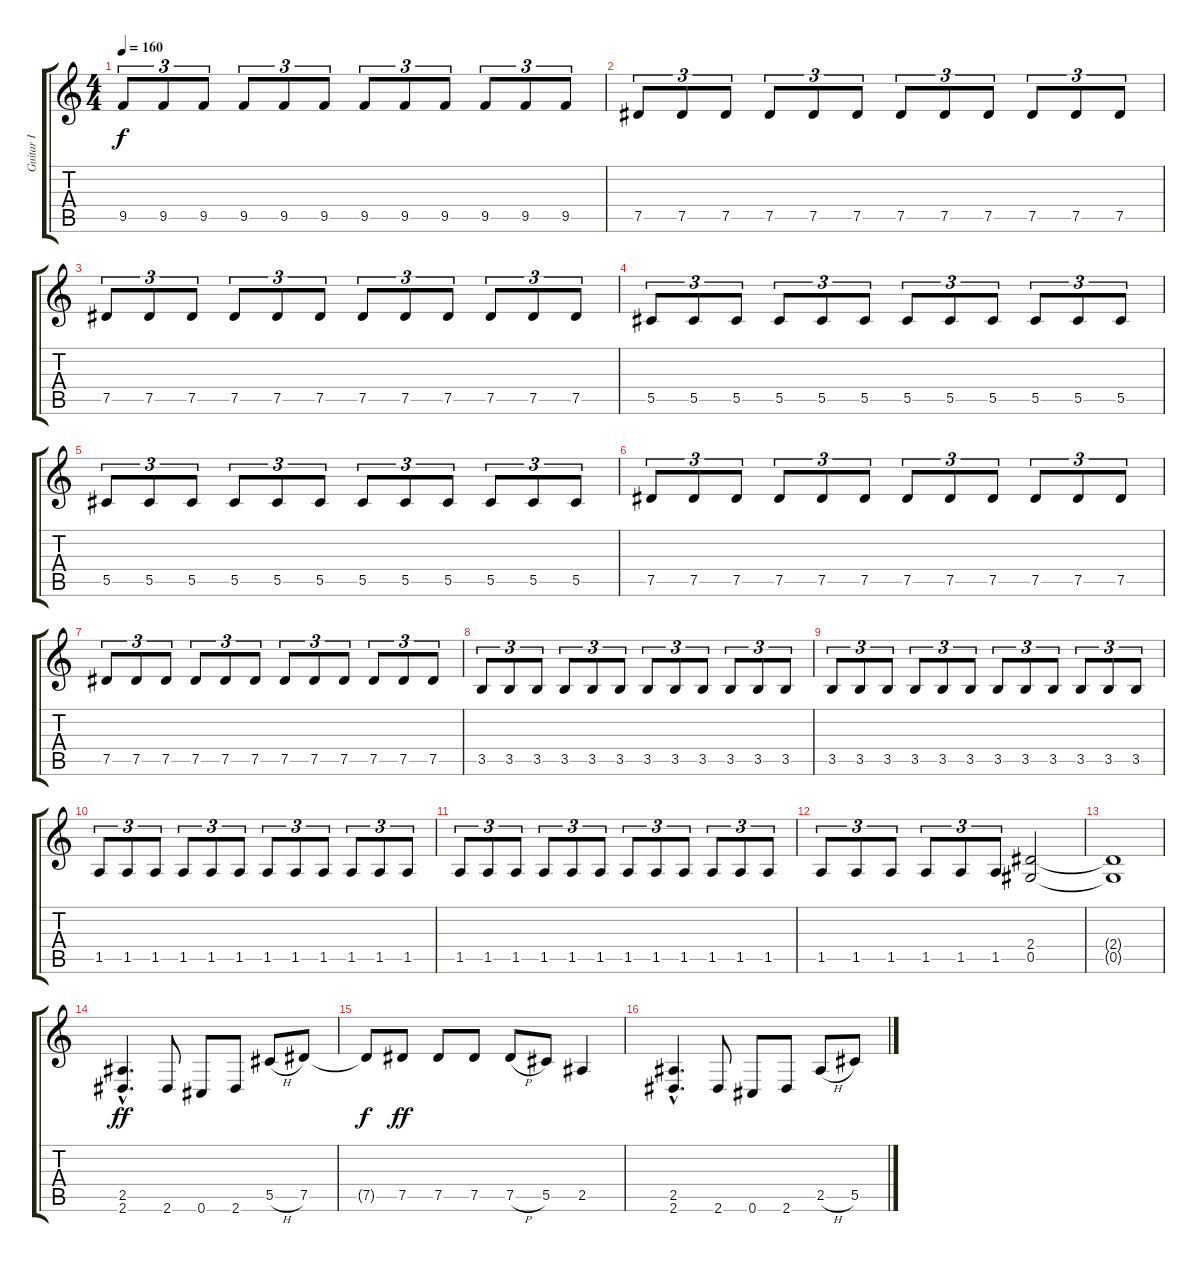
\track ("Guitar I" "Guitar I") {instrument distortionguitar}
\staff {score tabs}
\tuning (Eb4 Bb3 Gb3 Db3 Ab2 Db2) {hide}
\ts (4 4)
\tempo 160
\clef g2
\ks c
9.5.8{tu (3 2) dy f} 9.5.8{tu (3 2)} 9.5.8{tu (3 2)} 9.5.8{tu (3 2)} 9.5.8{tu (3 2)} 9.5.8{tu (3 2)} 9.5.8{tu (3 2)} 9.5.8{tu (3 2)} 9.5.8{tu (3 2)} 9.5.8{tu (3 2)} 9.5.8{tu (3 2)} 9.5.8{tu (3 2)} |
7.5.8{tu (3 2)} 7.5.8{tu (3 2)} 7.5.8{tu (3 2)} 7.5.8{tu (3 2)} 7.5.8{tu (3 2)} 7.5.8{tu (3 2)} 7.5.8{tu (3 2)} 7.5.8{tu (3 2)} 7.5.8{tu (3 2)} 7.5.8{tu (3 2)} 7.5.8{tu (3 2)} 7.5.8{tu (3 2)} |
7.5.8{tu (3 2)} 7.5.8{tu (3 2)} 7.5.8{tu (3 2)} 7.5.8{tu (3 2)} 7.5.8{tu (3 2)} 7.5.8{tu (3 2)} 7.5.8{tu (3 2)} 7.5.8{tu (3 2)} 7.5.8{tu (3 2)} 7.5.8{tu (3 2)} 7.5.8{tu (3 2)} 7.5.8{tu (3 2)} |
5.5.8{tu (3 2)} 5.5.8{tu (3 2)} 5.5.8{tu (3 2)} 5.5.8{tu (3 2)} 5.5.8{tu (3 2)} 5.5.8{tu (3 2)} 5.5.8{tu (3 2)} 5.5.8{tu (3 2)} 5.5.8{tu (3 2)} 5.5.8{tu (3 2)} 5.5.8{tu (3 2)} 5.5.8{tu (3 2)} |
5.5.8{tu (3 2)} 5.5.8{tu (3 2)} 5.5.8{tu (3 2)} 5.5.8{tu (3 2)} 5.5.8{tu (3 2)} 5.5.8{tu (3 2)} 5.5.8{tu (3 2)} 5.5.8{tu (3 2)} 5.5.8{tu (3 2)} 5.5.8{tu (3 2)} 5.5.8{tu (3 2)} 5.5.8{tu (3 2)} |
7.5.8{tu (3 2)} 7.5.8{tu (3 2)} 7.5.8{tu (3 2)} 7.5.8{tu (3 2)} 7.5.8{tu (3 2)} 7.5.8{tu (3 2)} 7.5.8{tu (3 2)} 7.5.8{tu (3 2)} 7.5.8{tu (3 2)} 7.5.8{tu (3 2)} 7.5.8{tu (3 2)} 7.5.8{tu (3 2)} |
7.5.8{tu (3 2)} 7.5.8{tu (3 2)} 7.5.8{tu (3 2)} 7.5.8{tu (3 2)} 7.5.8{tu (3 2)} 7.5.8{tu (3 2)} 7.5.8{tu (3 2)} 7.5.8{tu (3 2)} 7.5.8{tu (3 2)} 7.5.8{tu (3 2)} 7.5.8{tu (3 2)} 7.5.8{tu (3 2)} |
3.5.8{tu (3 2)} 3.5.8{tu (3 2)} 3.5.8{tu (3 2)} 3.5.8{tu (3 2)} 3.5.8{tu (3 2)} 3.5.8{tu (3 2)} 3.5.8{tu (3 2)} 3.5.8{tu (3 2)} 3.5.8{tu (3 2)} 3.5.8{tu (3 2)} 3.5.8{tu (3 2)} 3.5.8{tu (3 2)} |
3.5.8{tu (3 2)} 3.5.8{tu (3 2)} 3.5.8{tu (3 2)} 3.5.8{tu (3 2)} 3.5.8{tu (3 2)} 3.5.8{tu (3 2)} 3.5.8{tu (3 2)} 3.5.8{tu (3 2)} 3.5.8{tu (3 2)} 3.5.8{tu (3 2)} 3.5.8{tu (3 2)} 3.5.8{tu (3 2)} |
1.5.8{tu (3 2)} 1.5.8{tu (3 2)} 1.5.8{tu (3 2)} 1.5.8{tu (3 2)} 1.5.8{tu (3 2)} 1.5.8{tu (3 2)} 1.5.8{tu (3 2)} 1.5.8{tu (3 2)} 1.5.8{tu (3 2)} 1.5.8{tu (3 2)} 1.5.8{tu (3 2)} 1.5.8{tu (3 2)} |
1.5.8{tu (3 2)} 1.5.8{tu (3 2)} 1.5.8{tu (3 2)} 1.5.8{tu (3 2)} 1.5.8{tu (3 2)} 1.5.8{tu (3 2)} 1.5.8{tu (3 2)} 1.5.8{tu (3 2)} 1.5.8{tu (3 2)} 1.5.8{tu (3 2)} 1.5.8{tu (3 2)} 1.5.8{tu (3 2)} |
1.5.8{tu (3 2)} 1.5.8{tu (3 2)} 1.5.8{tu (3 2)} 1.5.8{tu (3 2)} 1.5.8{tu (3 2)} 1.5.8{tu (3 2)} (2.4 0.5).2 |
(2.4{t} 0.5{t}).1 |
(2.5{hac} 2.6{hac}).4{d dy ff instrument distortionguitar} 2.6.8 0.6.8 2.6.8 5.5{h}.8 7.5.8 |
7.5{t}.8{dy f} 7.5.8{dy ff} 7.5.8 7.5.8 7.5{h}.8 5.5.8 2.5.4 |
(2.5{hac} 2.6{hac}).4{d} 2.6.8 0.6.8 2.6.8 2.5{h}.8 5.5.8
